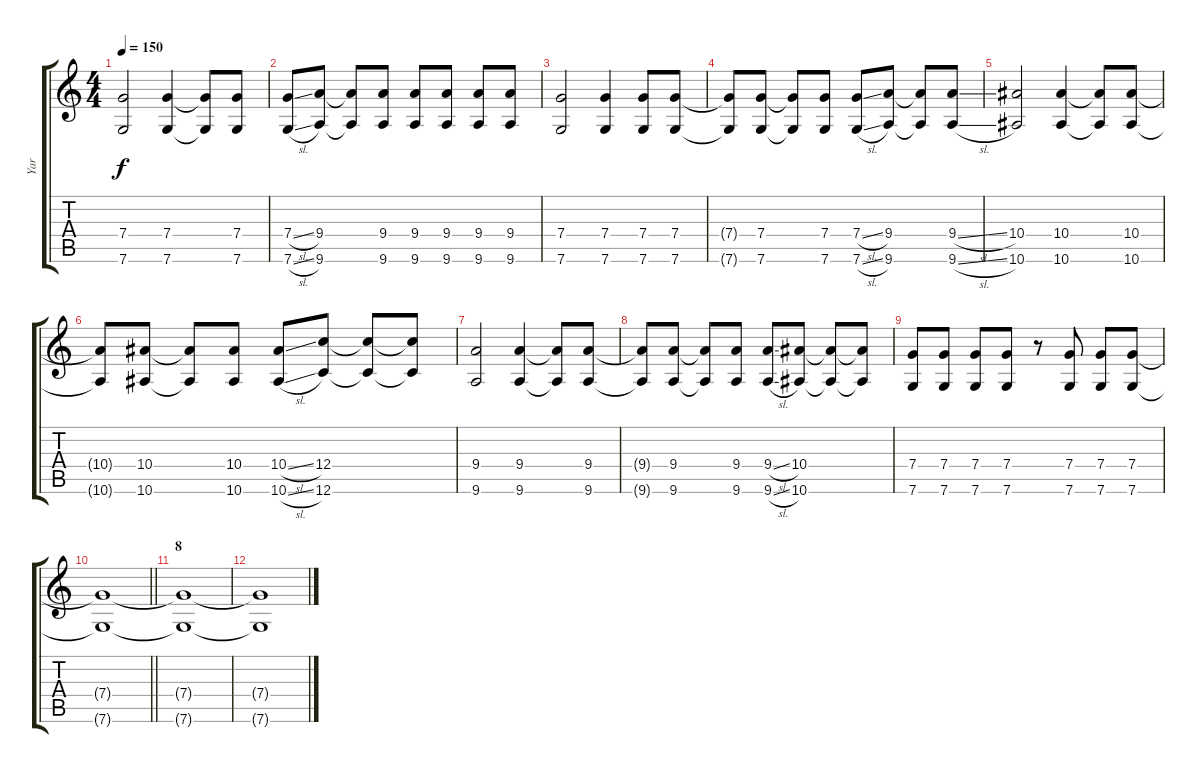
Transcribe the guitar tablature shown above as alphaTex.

\track ("Yar" "Yar") {instrument overdrivenguitar}
\staff {score tabs}
\tuning (D4 A3 F3 C3 G2 C2) {hide}
\ts (4 4)
\tempo 150
\clef g2
\ks c
(7.4 7.6).2{dy f} (7.4 7.6).4 (7.4{t} 7.6{t}).8 (7.4 7.6).8 |
(7.4{sl} 7.6{sl}).8 (9.4 9.6).8 (9.4{t} 9.6{t}).8 (9.4 9.6).8 (9.4 9.6).8 (9.4 9.6).8 (9.4 9.6).8 (9.4 9.6).8 |
(7.4 7.6).2 (7.4 7.6).4 (7.4 7.6).8 (7.4 7.6).8 |
(7.4{t} 7.6{t}).8 (7.4 7.6).8 (7.4{t} 7.6{t}).8 (7.4 7.6).8 (7.4{sl} 7.6{sl}).8 (9.4 9.6).8 (9.4{t} 9.6{t}).8 (9.4{sl} 9.6{sl}).8 |
(10.4 10.6).2 (10.4 10.6).4 (10.4{t} 10.6{t}).8 (10.4 10.6).8 |
(10.4{t} 10.6{t}).8 (10.4 10.6).8 (10.4{t} 10.6{t}).8 (10.4 10.6).8 (10.4{sl} 10.6{sl}).8 (12.4 12.6).8 (12.4{t} 12.6{t}).8 (12.4{t} 12.6{t}).8 |
(9.4 9.6).2 (9.4 9.6).4 (9.4{t} 9.6{t}).8 (9.4 9.6).8 |
(9.4{t} 9.6{t}).8 (9.4 9.6).8 (9.4{t} 9.6{t}).8 (9.4 9.6).8 (9.4{sl} 9.6{sl}).8 (10.4 10.6).8 (10.4{t} 10.6{t}).8 (10.4{t} 10.6{t}).8 |
(7.4 7.6).8 (7.4 7.6).8 (7.4 7.6).8 (7.4 7.6).8 r.8 (7.4 7.6).8 (7.4 7.6).8 (7.4 7.6).8 |
\barLineRight lightlight
(7.4{t} 7.6{t}).1 |
\section ("" "8")
(7.4{t} 7.6{t}).1 |
(7.4{t} 7.6{t}).1
